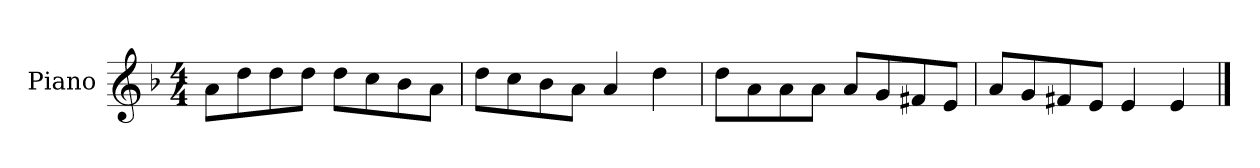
**kern
*part1
*staff1
*I"Piano
*I'P-no
*clefG2
*k[b-]
*M4/4
*MM90
=1
8a\L
8dd\
8dd\
8dd\J
8dd\L
8cc\
8b-\
8a\J
=2
8dd\L
8cc\
8b-\
8a\J
4a/
4dd\
=3
8dd\L
8a\
8a\
8a\J
8a/L
8g/
8f#X/
8e/J
=4
8a/L
8g/
8f#X/
8e/J
4e/
4e/
==
*-
